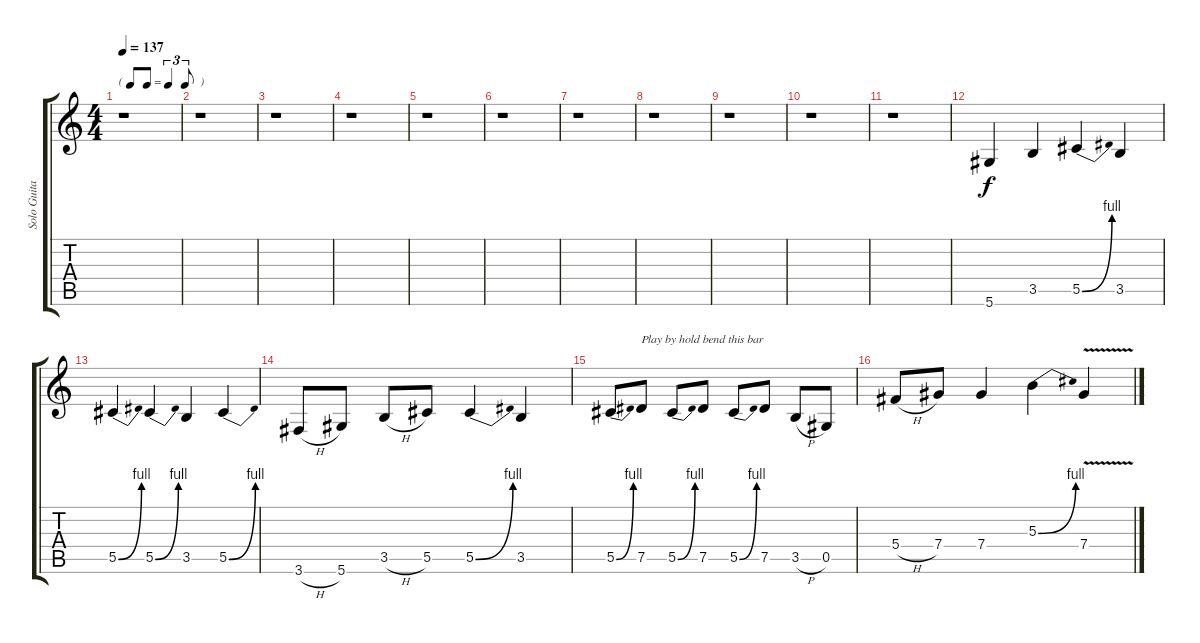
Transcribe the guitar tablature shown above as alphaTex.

\track ("Solo Guitar (Slash)" "Solo Guita") {instrument distortionguitar}
\staff {score tabs}
\tuning (Eb4 Bb3 Gb3 Db3 Ab2 Eb2) {hide}
\ts (4 4)
\tf triplet8th
\tempo 137
\clef g2
\ks c
r.1{dy f} |
r.1 |
r.1 |
r.1 |
r.1 |
r.1 |
r.1 |
r.1 |
r.1 |
r.1 |
r.1 |
5.6.4 3.5.4 5.5{be (bend 0 0 60 4)}.4 3.5.4 |
5.5{be (bend 0 0 60 4)}.4 5.5{be (bend 0 0 60 4)}.4 3.5.4 5.5{be (bend 0 0 60 4)}.4 |
3.6{h}.8 5.6.8 3.5{h}.8 5.5.8 5.5{be (bend 0 0 60 4)}.4 3.5.4 |
5.5{be (bend 0 0 60 4)}.8 7.5.8{txt "Play by hold bend this bar"} 5.5{be (bend 0 0 60 4)}.8 7.5.8 5.5{be (bend 0 0 60 4)}.8 7.5.8 3.5{h}.8 0.5.8 |
5.4{h}.8 7.4.8 7.4.4 5.3{be (bend 0 0 60 4)}.4 7.4{v}.4
